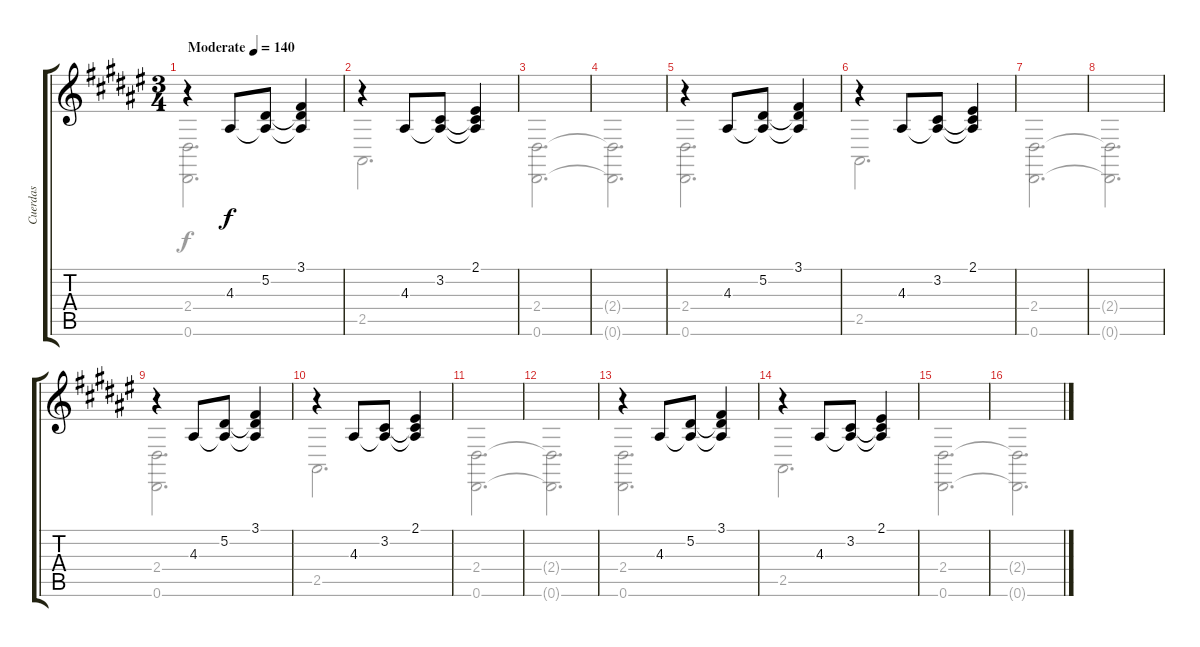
\track ("Cuerdas" "Cuerdas") {instrument stringensemble2}
\staff {score tabs}
\tuning (Eb4 Bb3 Gb3 Db3 Ab2 Eb2) {hide}
\voice
\ts (3 4)
\tempo (140 "Moderate")
\clef g2
\ks f#
r.4{dy f instrument stringensemble2} 4.3.8 (5.2 4.3{t}).8 (3.1 5.2{t} 4.3{t}).4 |
r.4 4.3.8 (3.2 4.3{t}).8 (2.1 3.2{t} 4.3{t}).4 |
|
|
r.4 4.3.8 (5.2 4.3{t}).8 (3.1 5.2{t} 4.3{t}).4 |
r.4 4.3.8 (3.2 4.3{t}).8 (2.1 3.2{t} 4.3{t}).4 |
|
|
r.4 4.3.8 (5.2 4.3{t}).8 (3.1 5.2{t} 4.3{t}).4 |
r.4 4.3.8 (3.2 4.3{t}).8 (2.1 3.2{t} 4.3{t}).4 |
|
|
r.4 4.3.8 (5.2 4.3{t}).8 (3.1 5.2{t} 4.3{t}).4 |
r.4 4.3.8 (3.2 4.3{t}).8 (2.1 3.2{t} 4.3{t}).4 |
|
\voice
\clef g2
\ottava regular
\simile none
\ks f#
(2.4 0.6).2{d dy f} |
2.5.2{d} |
(2.4 0.6).2{d} |
(2.4{t} 0.6{t}).2{d} |
(2.4 0.6).2{d} |
2.5.2{d} |
(2.4 0.6).2{d} |
(2.4{t} 0.6{t}).2{d} |
(2.4 0.6).2{d} |
2.5.2{d} |
(2.4 0.6).2{d} |
(2.4{t} 0.6{t}).2{d} |
(2.4 0.6).2{d} |
2.5.2{d} |
(2.4 0.6).2{d} |
(2.4{t} 0.6{t}).2{d}
